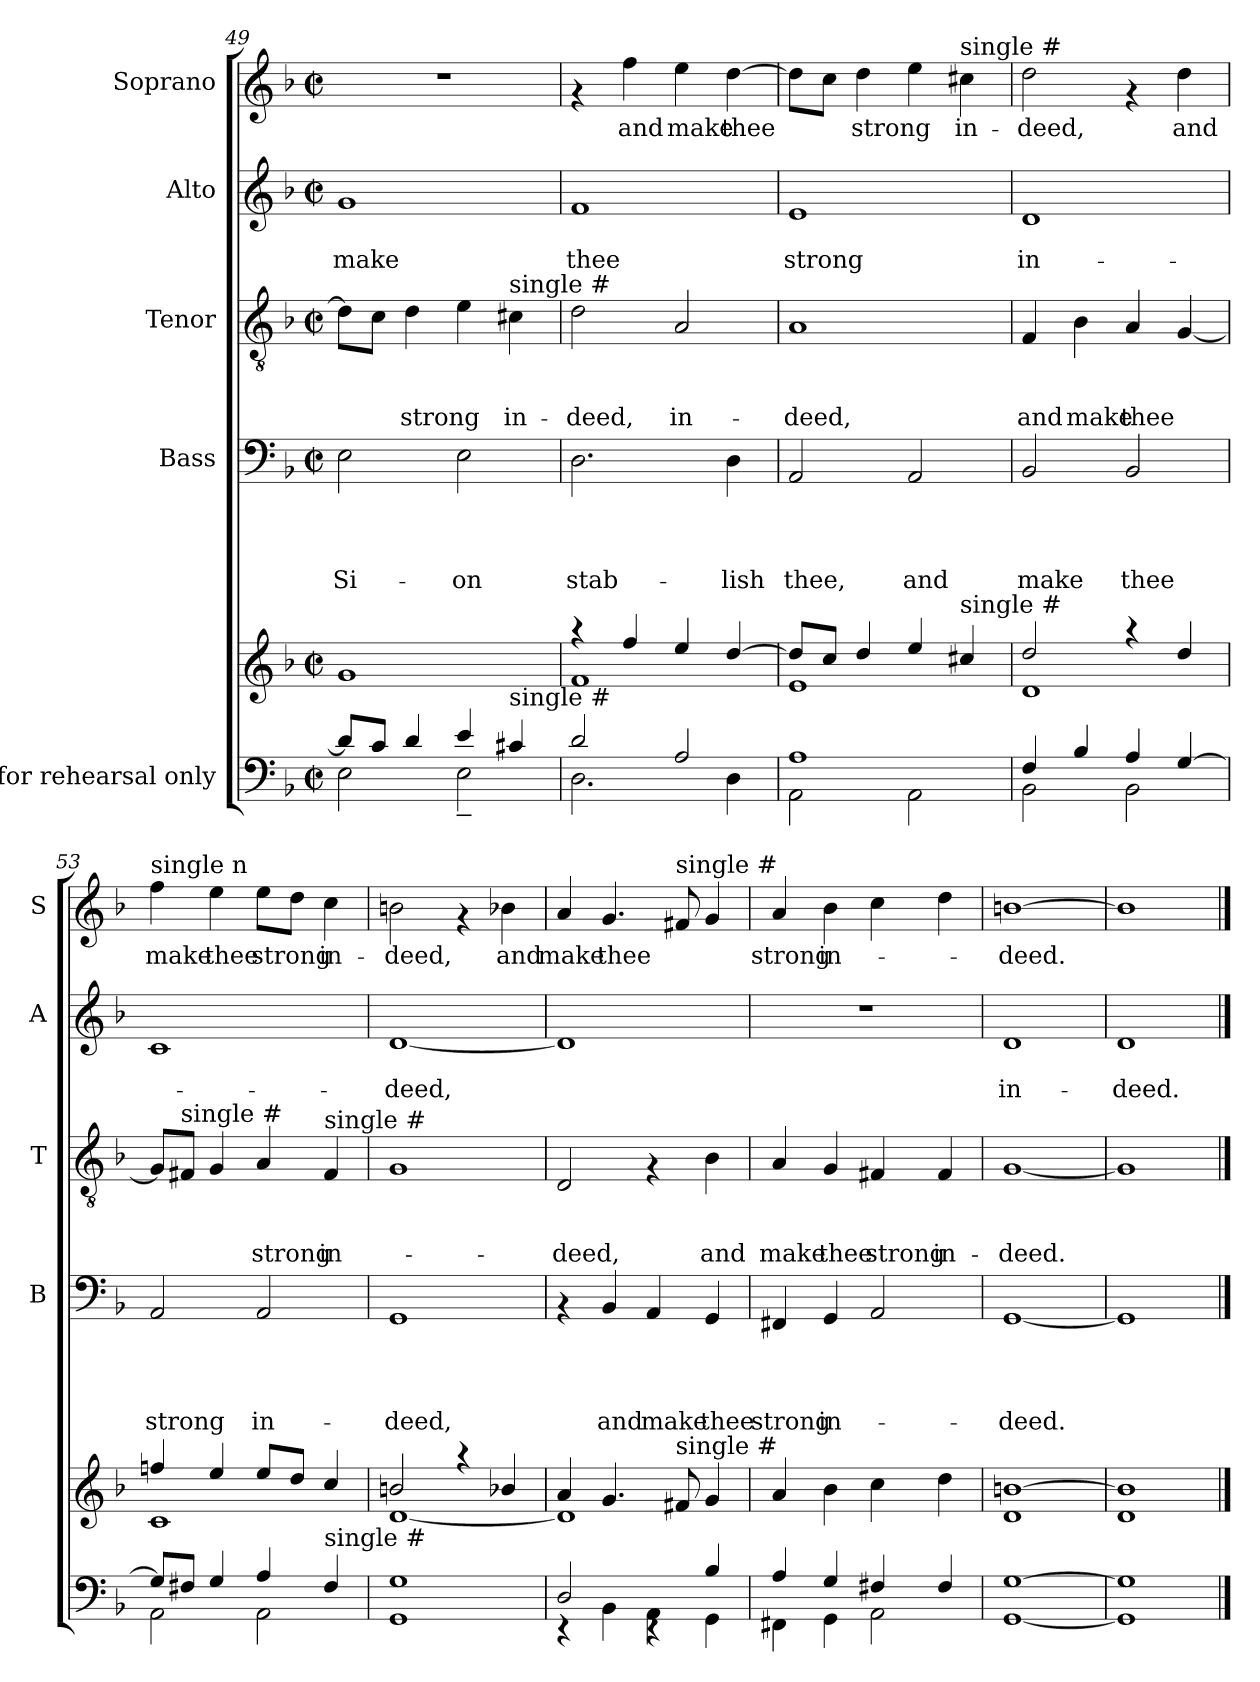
**kern	**kern	**kern	**text	**text	**text	**text	**kern	**text	**text	**text	**kern	**text	**text	**kern	**text
*part5	*part5	*part4	*part4	*part4	*part4	*part4	*part3	*part3	*part3	*part3	*part2	*part2	*part2	*part1	*part1
*staff6	*staff5	*staff4	*staff4	*staff4	*staff4	*staff4	*staff3	*staff3	*staff3	*staff3	*staff2	*staff2	*staff2	*staff1	*staff1
*I"( for rehearsal only	*	*I"Bass	*	*	*	*	*I"Tenor	*	*	*	*I"Alto	*	*	*I"Soprano	*
*	*	*I'B	*	*	*	*	*I'T	*	*	*	*I'A	*	*	*I'S	*
*clefF4	*clefG2	*clefF4	*	*	*	*	*clefGv2	*	*	*	*clefG2	*	*	*clefG2	*
*k[b-]	*k[b-]	*k[b-]	*	*	*	*	*k[b-]	*	*	*	*k[b-]	*	*	*k[b-]	*
*F:	*F:	*F:	*	*	*	*	*F:	*	*	*	*F:	*	*	*F:	*
*M2/2	*M2/2	*M2/2	*	*	*	*	*M2/2	*	*	*	*M2/2	*	*	*M2/2	*
*met(c|)	*met(c|)	*met(c|)	*	*	*	*	*met(c|)	*	*	*	*met(c|)	*	*	*met(c|)	*
=49	=49	=49	=49	=49	=49	=49	=49	=49	=49	=49	=49	=49	=49	=49	=49
*^	*	*	*	*	*	*	*	*	*	*	*	*	*	*	*
!	!	!	!	!	!	!	!LO:LY:b	!	!	!	!	!	!	!LO:LY:b	!	!
8d/L]	2E\	1g	2E\	.	.	.	Si-	8d\L]	.	.	.	1g	.	make	1r	.
8c/J	.	.	.	.	.	.	.	8c\J	.	.	.	.	.	.	.	.
!	!	!	!	!	!	!	!	!	!	!	!LO:LY:b	!	!	!	!	!
4d/	.	.	.	.	.	.	.	4d\	.	.	strong	.	.	.	.	.
!	!	!	!	!	!	!	!LO:LY:b	!	!	!	!	!	!	!	!	!
4e/	2E~>\	.	2E\	.	.	.	-on	4e\	.	.	.	.	.	.	.	.
!	!	!	!	!	!	!	!	!LO:TX:a:t=single #	!	!	!	!	!	!	!	!
!LO:TX:a:t=single #	!	!	!	!	!	!	!	!	!	!	!	!	!	!	!	!
!	!	!	!	!	!	!	!	!	!	!	!LO:LY:b	!	!	!	!	!
4c#/	.	.	.	.	.	.	.	4c#\	.	.	in-	.	.	.	.	.
=50	=50	=50	=50	=50	=50	=50	=50	=50	=50	=50	=50	=50	=50	=50	=50	=50
*	*	*^	*	*	*	*	*	*	*	*	*	*	*	*	*	*
!	!	!	!	!	!	!	!	!LO:LY:b	!	!	!	!LO:LY:b	!	!	!LO:LY:b	!	!
2d/	2.D\	4raa	1f	2.D\	.	.	.	stab-	2d\	.	.	-deed,	1f	.	thee	4rf	.
!	!	!	!	!	!	!	!	!	!	!	!	!	!	!	!	!	!LO:LY:b
.	.	4ff/	.	.	.	.	.	.	.	.	.	.	.	.	.	4ff\	and
!	!	!	!	!	!	!	!	!	!	!	!	!LO:LY:b	!	!	!	!	!LO:LY:b
2A/	.	4ee/	.	.	.	.	.	.	2A/	.	.	in-	.	.	.	4ee\	make
!	!	!	!	!	!	!	!	!LO:LY:b	!	!	!	!	!	!	!	!	!LO:LY:b
.	4D\	[>4dd/	.	4D\	.	.	.	-lish	.	.	.	.	.	.	.	[>4dd\	thee
=51	=51	=51	=51	=51	=51	=51	=51	=51	=51	=51	=51	=51	=51	=51	=51	=51	=51
!	!	!	!	!	!	!	!	!LO:LY:b	!	!	!	!LO:LY:b	!	!	!LO:LY:b	!	!
1A	2AA\	8dd/L]	1e	2AA/	.	.	.	thee,	1A	.	.	-deed,	1e	.	strong	8dd\L]	.
.	.	8cc/J	.	.	.	.	.	.	.	.	.	.	.	.	.	8cc\J	.
!	!	!	!	!	!	!	!	!	!	!	!	!	!	!	!	!	!LO:LY:b
.	.	4dd/	.	.	.	.	.	.	.	.	.	.	.	.	.	4dd\	strong
!	!	!	!	!	!	!	!	!LO:LY:b	!	!	!	!	!	!	!	!	!
.	2AA\	4ee/	.	2AA/	.	.	.	and	.	.	.	.	.	.	.	4ee\	.
!	!	!	!	!	!	!	!	!	!	!	!	!	!	!	!	!LO:TX:a:t=single #	!
!	!	!LO:TX:a:t=single #	!	!	!	!	!	!	!	!	!	!	!	!	!	!	!
!	!	!	!	!	!	!	!	!	!	!	!	!	!	!	!	!	!LO:LY:b
.	.	4cc#/	.	.	.	.	.	.	.	.	.	.	.	.	.	4cc#\	in-
!!LO:PB:g=z
=52	=52	=52	=52	=52	=52	=52	=52	=52	=52	=52	=52	=52	=52	=52	=52	=52	=52
!	!	!	!	!	!	!	!	!LO:LY:b	!	!	!	!LO:LY:b	!	!	!LO:LY:b	!	!LO:LY:b
4F/	2BB-\	2dd/	1d	2BB-/	.	.	.	make	4F/	.	.	and	1d	.	in-	2dd\	-deed,
!	!	!	!	!	!	!	!	!	!	!	!	!LO:LY:b	!	!	!	!	!
4B-/	.	.	.	.	.	.	.	.	4B-\	.	.	make	.	.	.	.	.
!	!	!	!	!	!	!	!	!LO:LY:b	!	!	!	!LO:LY:b	!	!	!	!	!
4A/	2BB-\	4raa	.	2BB-/	.	.	.	thee	4A/	.	.	thee	.	.	.	4rf	.
!	!	!	!	!	!	!	!	!	!	!	!	!	!	!	!	!	!LO:LY:b
[>4G/	.	4dd/	.	.	.	.	.	.	[<4G/	.	.	.	.	.	.	4dd\	and
=53	=53	=53	=53	=53	=53	=53	=53	=53	=53	=53	=53	=53	=53	=53	=53	=53	=53
!	!	!	!	!	!	!	!	!	!	!	!	!	!	!	!	!LO:TX:a:t=single n	!
!	!	!	!	!	!	!	!	!LO:LY:b	!	!	!	!	!	!	!	!	!LO:LY:b
8G/L]	2AA\	4ffn/	1c	2AA/	.	.	.	strong	8G/L]	.	.	.	1c	.	.	4ff\	make
!	!	!	!	!	!	!	!	!	!LO:TX:a:t=single #	!	!	!	!	!	!	!	!
8F#X/J	.	.	.	.	.	.	.	.	8F#/J	.	.	.	.	.	.	.	.
!	!	!	!	!	!	!	!	!	!	!	!	!	!	!	!	!	!LO:LY:b
4G/	.	4ee/	.	.	.	.	.	.	4G/	.	.	.	.	.	.	4ee\	thee
!	!	!	!	!	!	!	!	!LO:LY:b	!	!	!	!LO:LY:b	!	!	!	!	!LO:LY:b
4A/	2AA\	8ee/L	.	2AA/	.	.	.	in-	4A/	.	.	strong	.	.	.	8ee\L	strong
.	.	8dd/J	.	.	.	.	.	.	.	.	.	.	.	.	.	8dd\J	.
!	!	!	!	!	!	!	!	!	!LO:TX:a:t=single #	!	!	!	!	!	!	!	!
!LO:TX:a:t=single #	!	!	!	!	!	!	!	!	!	!	!	!	!	!	!	!	!
!	!	!	!	!	!	!	!	!	!	!	!	!LO:LY:b	!	!	!	!	!LO:LY:b
4F#/	.	4cc/	.	.	.	.	.	.	4F#/	.	.	in-	.	.	.	4cc\	in-
*v	*v	*	*	*	*	*	*	*	*	*	*	*	*	*	*	*	*
=54	=54	=54	=54	=54	=54	=54	=54	=54	=54	=54	=54	=54	=54	=54	=54	=54
!	!	!	!	!	!	!	!LO:LY:b	!	!	!	!	!	!	!LO:LY:b	!	!LO:LY:b
1GG 1G	2bn/	[<1d	1GG	.	.	.	-deed,	1G	.	.	.	[<1d	.	-deed,	2bn\	-deed,
.	4raa	.	.	.	.	.	.	.	.	.	.	.	.	.	4rf	.
!	!	!	!	!	!	!	!	!	!	!	!	!	!	!	!	!LO:LY:b
.	4b-X/	.	.	.	.	.	.	.	.	.	.	.	.	.	4b-X\	and
=55	=55	=55	=55	=55	=55	=55	=55	=55	=55	=55	=55	=55	=55	=55	=55	=55
*^	*	*	*	*	*	*	*	*	*	*	*	*	*	*	*	*
!	!	!	!	!	!	!	!	!	!	!	!	!LO:LY:b	!	!	!	!	!LO:LY:b
2D/	4rDD	4a/	1d]	4rAA	.	.	.	.	2D/	.	.	-deed,	1d]	.	.	4a/	make
!	!	!	!	!	!	!	!	!LO:LY:b	!	!	!	!	!	!	!	!	!LO:LY:b
.	4BB-\	4.g/	.	4BB-/	.	.	.	and	.	.	.	.	.	.	.	4.g/	thee
!	!	!	!	!	!	!	!	!LO:LY:b	!	!	!	!	!	!	!	!	!
4rEE	4AA\	.	.	4AA/	.	.	.	make	4rF	.	.	.	.	.	.	.	.
!	!	!	!	!	!	!	!	!	!	!	!	!	!	!	!	!LO:TX:a:t=single #	!
!	!	!LO:TX:a:t=single #	!	!	!	!	!	!	!	!	!	!	!	!	!	!	!
.	.	8f#/	.	.	.	.	.	.	.	.	.	.	.	.	.	8f#/	.
!	!	!	!	!	!	!	!	!LO:LY:b	!	!	!	!LO:LY:b	!	!	!	!	!
4B-/	4GG\	4g/	.	4GG/	.	.	.	thee	4B-\	.	.	and	.	.	.	4g/	.
*	*	*v	*v	*	*	*	*	*	*	*	*	*	*	*	*	*	*
=56	=56	=56	=56	=56	=56	=56	=56	=56	=56	=56	=56	=56	=56	=56	=56	=56
!	!	!	!	!	!	!	!LO:LY:b	!	!	!	!LO:LY:b	!	!	!	!	!LO:LY:b
4A/	4FF#X\	4a/	4FF#X/	.	.	.	strong	4A/	.	.	make	1r	.	.	4a/	strong
!	!	!	!	!	!	!	!LO:LY:b	!	!	!	!LO:LY:b	!	!	!	!	!LO:LY:b
4G/	4GG\	4b-\	4GG/	.	.	.	in-	4G/	.	.	thee	.	.	.	4b-\	in-
!	!	!	!	!	!	!	!	!	!	!	!LO:LY:b	!	!	!	!	!
4F#X/	2AA\	4cc\	2AA/	.	.	.	.	4F#X/	.	.	strong	.	.	.	4cc\	.
!	!	!	!	!	!	!	!	!	!	!	!LO:LY:b	!	!	!	!	!
4F#/	.	4dd\	.	.	.	.	.	4F#/	.	.	in-	.	.	.	4dd\	.
*v	*v	*	*	*	*	*	*	*	*	*	*	*	*	*	*	*
=57	=57	=57	=57	=57	=57	=57	=57	=57	=57	=57	=57	=57	=57	=57	=57
!	!	!	!	!	!	!LO:LY:b	!	!	!	!LO:LY:b	!	!	!LO:LY:b	!	!LO:LY:b
[<1GG [>1G	1d [>1bn	[<1GG	.	.	.	-deed.	[<1G	.	.	-deed.	1d	.	in-	[>1bn	-deed.
=58	=58	=58	=58	=58	=58	=58	=58	=58	=58	=58	=58	=58	=58	=58	=58
!	!	!	!	!	!	!	!	!	!	!	!	!	!LO:LY:b	!	!
1GG] 1G]	1d 1b]	1GG]	.	.	.	.	1G]	.	.	.	1d	.	-deed.	1b]	.
==	==	==	==	==	==	==	==	==	==	==	==	==	==	==	==
*-	*-	*-	*-	*-	*-	*-	*-	*-	*-	*-	*-	*-	*-	*-	*-
